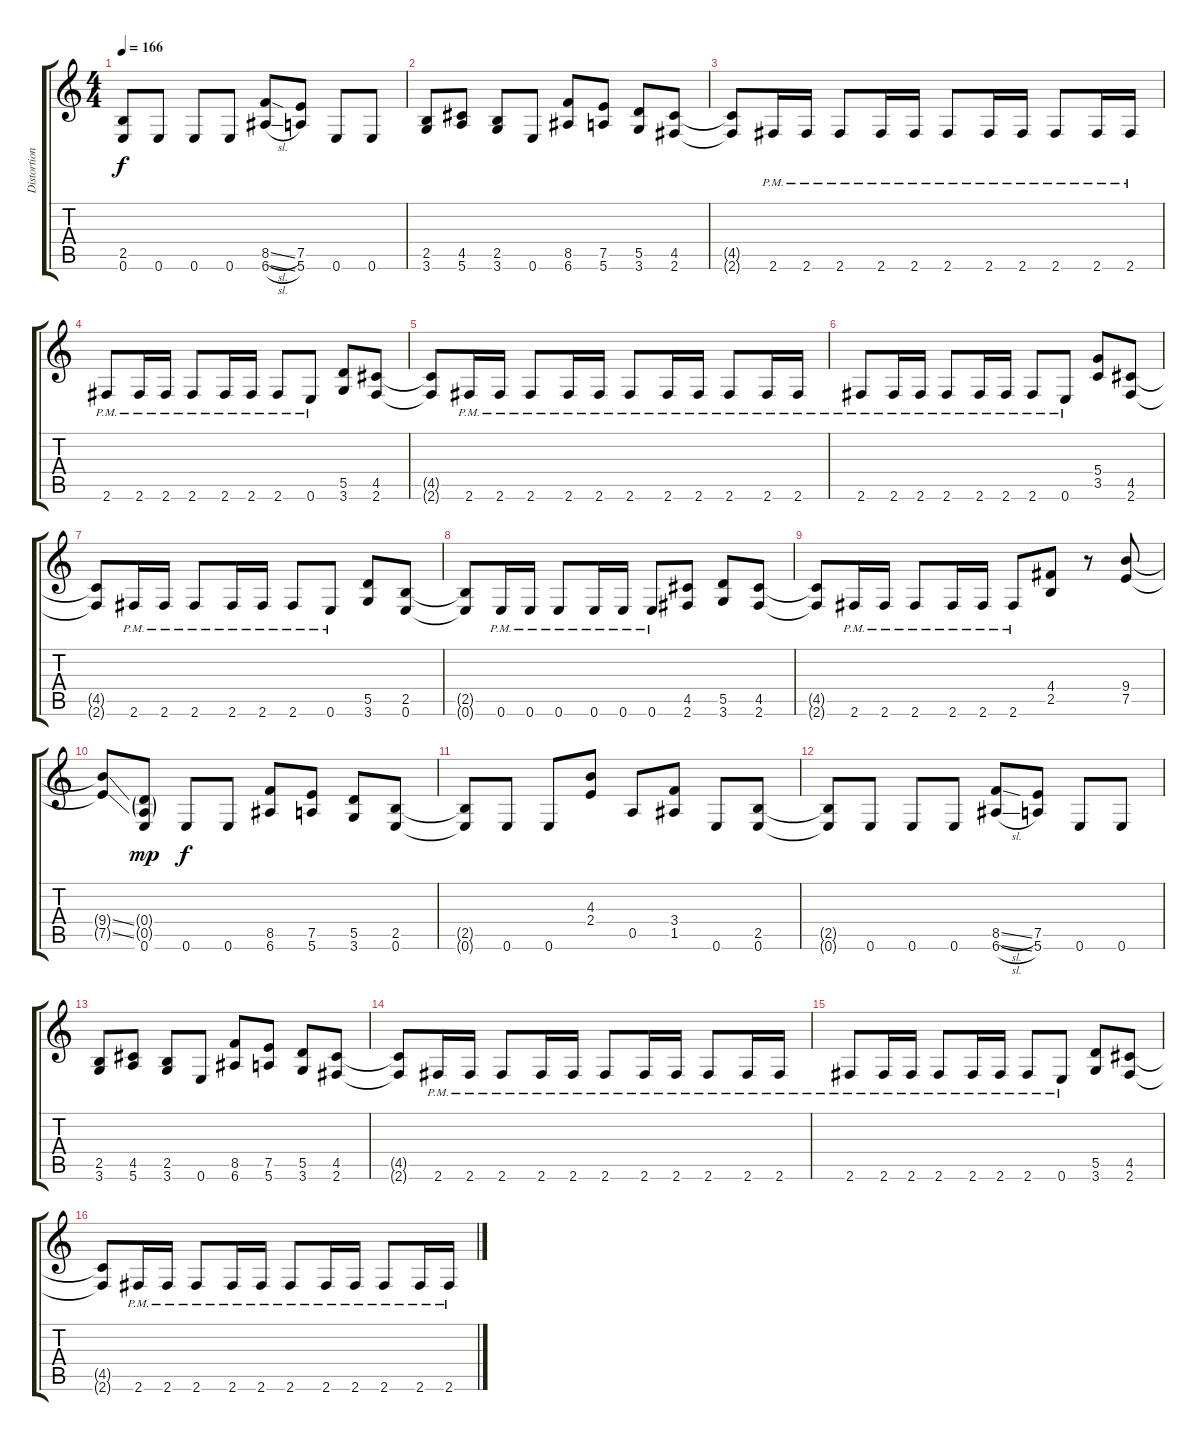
\track ("Distortion Guitar (Poland)" "Distortion") {instrument distortionguitar}
\staff {score tabs}
\tuning (E4 B3 G3 D3 A2 E2) {hide}
\ts (4 4)
\tempo 166
\clef g2
\ks c
(2.5{t} 0.6{t}).8{dy f} 0.6.8 0.6.8 0.6.8 (8.5{sl} 6.6{sl}).8 (7.5 5.6).8 0.6.8 0.6.8 |
(2.5 3.6).8 (4.5 5.6).8 (2.5 3.6).8 0.6.8 (8.5 6.6).8 (7.5 5.6).8 (5.5 3.6).8 (4.5 2.6).8 |
(4.5{t} 2.6{t}).8 2.6{pm}.16 2.6{pm}.16 2.6{pm}.8 2.6{pm}.16 2.6{pm}.16 2.6{pm}.8 2.6{pm}.16 2.6{pm}.16 2.6{pm}.8 2.6{pm}.16 2.6{pm}.16 |
2.6{pm}.8 2.6{pm}.16 2.6{pm}.16 2.6{pm}.8 2.6{pm}.16 2.6{pm}.16 2.6{pm}.8 0.6{pm}.8 (5.5 3.6).8 (4.5 2.6).8 |
(4.5{t} 2.6{t}).8 2.6{pm}.16 2.6{pm}.16 2.6{pm}.8 2.6{pm}.16 2.6{pm}.16 2.6{pm}.8 2.6{pm}.16 2.6{pm}.16 2.6{pm}.8 2.6{pm}.16 2.6{pm}.16 |
2.6{pm}.8 2.6{pm}.16 2.6{pm}.16 2.6{pm}.8 2.6{pm}.16 2.6{pm}.16 2.6{pm}.8 0.6{pm}.8 (5.4 3.5).8 (4.5 2.6).8 |
(4.5{t} 2.6{t}).8 2.6{pm}.16 2.6{pm}.16 2.6{pm}.8 2.6{pm}.16 2.6{pm}.16 2.6{pm}.8 0.6{pm}.8 (5.5 3.6).8 (2.5 0.6).8 |
(2.5{t} 0.6{t}).8 0.6{pm}.16 0.6{pm}.16 0.6{pm}.8 0.6{pm}.16 0.6{pm}.16 0.6{pm}.8 (4.5 2.6).8 (5.5 3.6).8 (4.5 2.6).8 |
(4.5{t} 2.6{t}).8 2.6{pm}.16 2.6{pm}.16 2.6{pm}.8 2.6{pm}.16 2.6{pm}.16 2.6{pm}.8 (4.4 2.5).8 r.8 (9.4 7.5).8 |
(9.4{ss t} 7.5{ss t}).8 (0.4{g} 0.5{g} 0.6).8{dy mp} 0.6.8{dy f} 0.6.8 (8.5 6.6).8 (7.5 5.6).8 (5.5 3.6).8 (2.5 0.6).8 |
(2.5{t} 0.6{t}).8 0.6.8 0.6.8 (4.3 2.4).8 0.5.8 (3.4 1.5).8 0.6.8 (2.5 0.6).8 |
(2.5{t} 0.6{t}).8 0.6.8 0.6.8 0.6.8 (8.5{sl} 6.6{sl}).8 (7.5 5.6).8 0.6.8 0.6.8 |
(2.5 3.6).8 (4.5 5.6).8 (2.5 3.6).8 0.6.8 (8.5 6.6).8 (7.5 5.6).8 (5.5 3.6).8 (4.5 2.6).8 |
(4.5{t} 2.6{t}).8 2.6{pm}.16 2.6{pm}.16 2.6{pm}.8 2.6{pm}.16 2.6{pm}.16 2.6{pm}.8 2.6{pm}.16 2.6{pm}.16 2.6{pm}.8 2.6{pm}.16 2.6{pm}.16 |
2.6{pm}.8 2.6{pm}.16 2.6{pm}.16 2.6{pm}.8 2.6{pm}.16 2.6{pm}.16 2.6{pm}.8 0.6{pm}.8 (5.5 3.6).8 (4.5 2.6).8 |
(4.5{t} 2.6{t}).8 2.6{pm}.16 2.6{pm}.16 2.6{pm}.8 2.6{pm}.16 2.6{pm}.16 2.6{pm}.8 2.6{pm}.16 2.6{pm}.16 2.6{pm}.8 2.6{pm}.16 2.6{pm}.16
